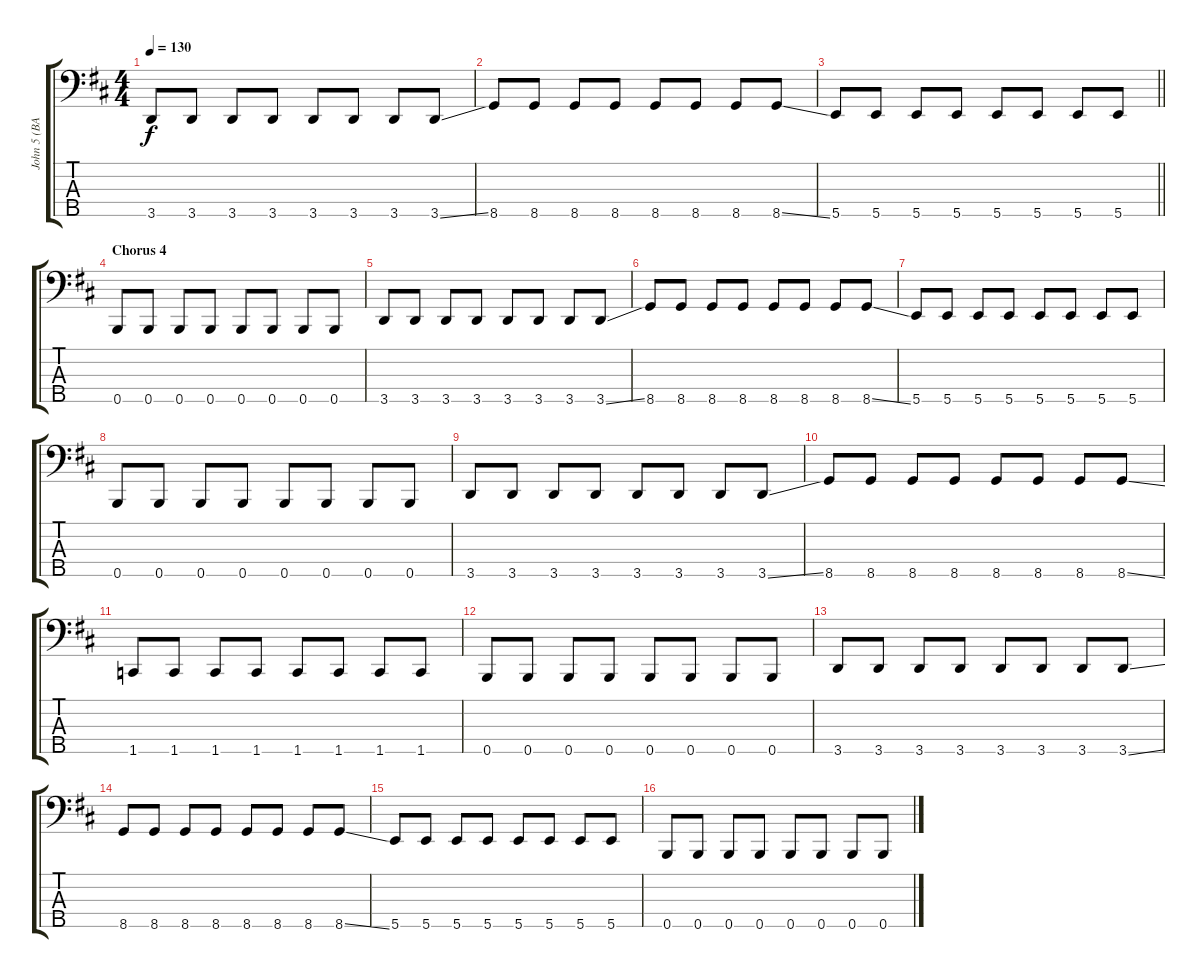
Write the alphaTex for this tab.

\track ("John 5 (BASS)" "John 5 (BA") {instrument electricbassfinger}
\staff {score tabs}
\tuning (G2 D2 A1 E1 B0) {hide}
\ts (4 4)
\tempo 130
\clef f4
\ks d
3.5.8{dy f} 3.5.8 3.5.8 3.5.8 3.5.8 3.5.8 3.5.8 3.5{ss}.8 |
8.5.8 8.5.8 8.5.8 8.5.8 8.5.8 8.5.8 8.5.8 8.5{ss}.8 |
\barLineRight lightlight
5.5.8 5.5.8 5.5.8 5.5.8 5.5.8 5.5.8 5.5.8 5.5.8 |
\section ("" "Chorus 4")
0.5.8 0.5.8 0.5.8 0.5.8 0.5.8 0.5.8 0.5.8 0.5.8 |
3.5.8 3.5.8 3.5.8 3.5.8 3.5.8 3.5.8 3.5.8 3.5{ss}.8 |
8.5.8 8.5.8 8.5.8 8.5.8 8.5.8 8.5.8 8.5.8 8.5{ss}.8 |
5.5.8 5.5.8 5.5.8 5.5.8 5.5.8 5.5.8 5.5.8 5.5.8 |
0.5.8 0.5.8 0.5.8 0.5.8 0.5.8 0.5.8 0.5.8 0.5.8 |
3.5.8 3.5.8 3.5.8 3.5.8 3.5.8 3.5.8 3.5.8 3.5{ss}.8 |
8.5.8 8.5.8 8.5.8 8.5.8 8.5.8 8.5.8 8.5.8 8.5{ss}.8 |
1.5.8 1.5.8 1.5.8 1.5.8 1.5.8 1.5.8 1.5.8 1.5.8 |
0.5.8 0.5.8 0.5.8 0.5.8 0.5.8 0.5.8 0.5.8 0.5.8 |
3.5.8 3.5.8 3.5.8 3.5.8 3.5.8 3.5.8 3.5.8 3.5{ss}.8 |
8.5.8 8.5.8 8.5.8 8.5.8 8.5.8 8.5.8 8.5.8 8.5{ss}.8 |
5.5.8 5.5.8 5.5.8 5.5.8 5.5.8 5.5.8 5.5.8 5.5.8 |
0.5.8 0.5.8 0.5.8 0.5.8 0.5.8 0.5.8 0.5.8 0.5.8
